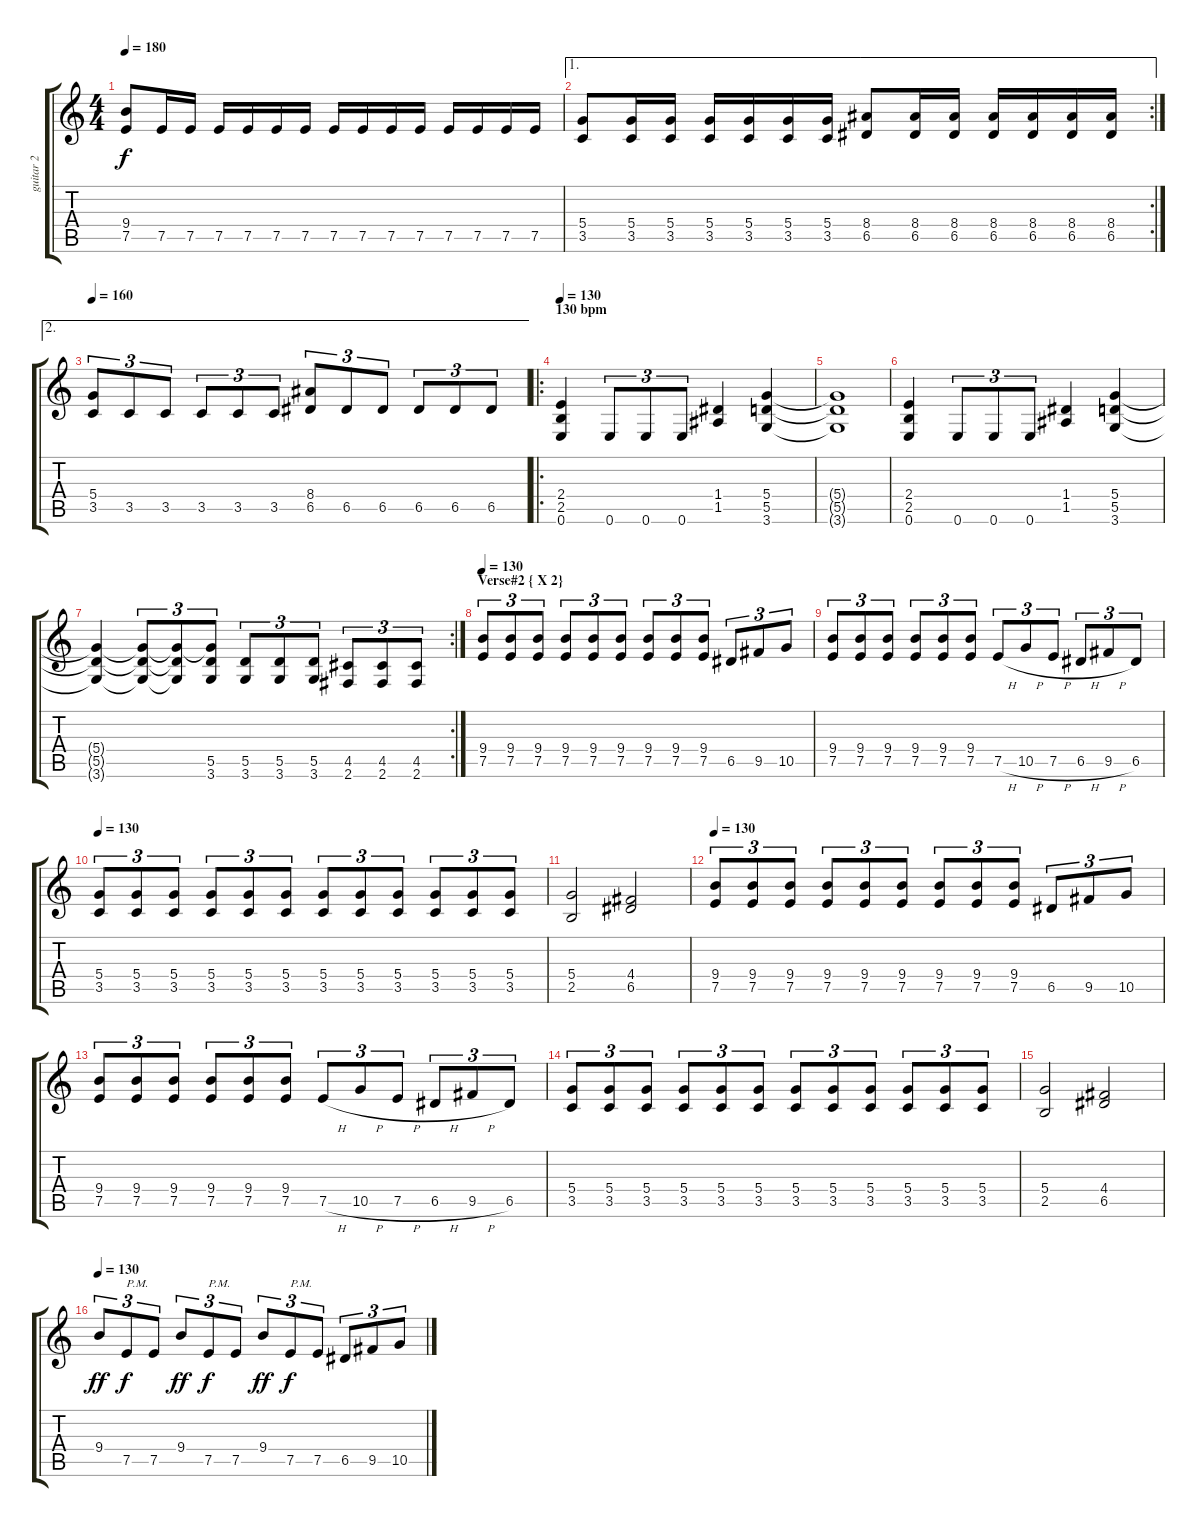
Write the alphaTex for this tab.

\track ("guitar 2" "guitar 2") {instrument overdrivenguitar}
\staff {score tabs}
\tuning (E4 B3 G3 D3 A2 E2) {hide}
\ts (4 4)
\tempo 180
\clef g2
\ks c
(9.4 7.5).8{dy f} 7.5.16 7.5.16 7.5.16 7.5.16 7.5.16 7.5.16 7.5.16 7.5.16 7.5.16 7.5.16 7.5.16 7.5.16 7.5.16 7.5.16 |
\ae 1
\rc 2
(5.4 3.5).8 (5.4 3.5).16 (5.4 3.5).16 (5.4 3.5).16 (5.4 3.5).16 (5.4 3.5).16 (5.4 3.5).16 (8.4 6.5).8 (8.4 6.5).16 (8.4 6.5).16 (8.4 6.5).16 (8.4 6.5).16 (8.4 6.5).16 (8.4 6.5).16 |
\ae 2
\tempo 160
(5.4 3.5).8{tu (3 2)} 3.5.8{tu (3 2)} 3.5.8{tu (3 2)} 3.5.8{tu (3 2)} 3.5.8{tu (3 2)} 3.5.8{tu (3 2)} (8.4 6.5).8{tu (3 2)} 6.5.8{tu (3 2)} 6.5.8{tu (3 2)} 6.5.8{tu (3 2)} 6.5.8{tu (3 2)} 6.5.8{tu (3 2)} |
\ro
\section ("" "130 bpm")
\tempo 130
(2.4 2.5 0.6).4 0.6.8{tu (3 2)} 0.6.8{tu (3 2)} 0.6.8{tu (3 2)} (1.4 1.5).4 (5.4 5.5 3.6).4 |
(5.4{t} 5.5{t} 3.6{t}).1 |
(2.4 2.5 0.6).4 0.6.8{tu (3 2)} 0.6.8{tu (3 2)} 0.6.8{tu (3 2)} (1.4 1.5).4 (5.4 5.5 3.6).4 |
\rc 2
(5.4{t} 5.5{t} 3.6{t}).4 (5.4{t} 5.5{t} 3.6{t}).8{tu (3 2)} (5.4{t} 5.5{t} 3.6{t}).8{tu (3 2)} (5.4{t} 5.5 3.6).8{tu (3 2)} (5.5 3.6).8{tu (3 2)} (5.5 3.6).8{tu (3 2)} (5.5 3.6).8{tu (3 2)} (4.5 2.6).8{tu (3 2)} (4.5 2.6).8{tu (3 2)} (4.5 2.6).8{tu (3 2)} |
\section ("" "Verse#2 { X 2}")
\tempo 130
(9.4 7.5).8{tu (3 2)} (9.4 7.5).8{tu (3 2)} (9.4 7.5).8{tu (3 2)} (9.4 7.5).8{tu (3 2)} (9.4 7.5).8{tu (3 2)} (9.4 7.5).8{tu (3 2)} (9.4 7.5).8{tu (3 2)} (9.4 7.5).8{tu (3 2)} (9.4 7.5).8{tu (3 2)} 6.5.8{tu (3 2)} 9.5.8{tu (3 2)} 10.5.8{tu (3 2)} |
(9.4 7.5).8{tu (3 2)} (9.4 7.5).8{tu (3 2)} (9.4 7.5).8{tu (3 2)} (9.4 7.5).8{tu (3 2)} (9.4 7.5).8{tu (3 2)} (9.4 7.5).8{tu (3 2)} 7.5{h}.8{tu (3 2)} 10.5{h}.8{tu (3 2)} 7.5{h}.8{tu (3 2)} 6.5{h}.8{tu (3 2)} 9.5{h}.8{tu (3 2)} 6.5.8{tu (3 2)} |
\tempo 130
(5.4 3.5).8{tu (3 2)} (5.4 3.5).8{tu (3 2)} (5.4 3.5).8{tu (3 2)} (5.4 3.5).8{tu (3 2)} (5.4 3.5).8{tu (3 2)} (5.4 3.5).8{tu (3 2)} (5.4 3.5).8{tu (3 2)} (5.4 3.5).8{tu (3 2)} (5.4 3.5).8{tu (3 2)} (5.4 3.5).8{tu (3 2)} (5.4 3.5).8{tu (3 2)} (5.4 3.5).8{tu (3 2)} |
(5.4 2.5).2 (4.4 6.5).2 |
\tempo 130
(9.4 7.5).8{tu (3 2)} (9.4 7.5).8{tu (3 2)} (9.4 7.5).8{tu (3 2)} (9.4 7.5).8{tu (3 2)} (9.4 7.5).8{tu (3 2)} (9.4 7.5).8{tu (3 2)} (9.4 7.5).8{tu (3 2)} (9.4 7.5).8{tu (3 2)} (9.4 7.5).8{tu (3 2)} 6.5.8{tu (3 2)} 9.5.8{tu (3 2)} 10.5.8{tu (3 2)} |
(9.4 7.5).8{tu (3 2)} (9.4 7.5).8{tu (3 2)} (9.4 7.5).8{tu (3 2)} (9.4 7.5).8{tu (3 2)} (9.4 7.5).8{tu (3 2)} (9.4 7.5).8{tu (3 2)} 7.5{h}.8{tu (3 2)} 10.5{h}.8{tu (3 2)} 7.5{h}.8{tu (3 2)} 6.5{h}.8{tu (3 2)} 9.5{h}.8{tu (3 2)} 6.5.8{tu (3 2)} |
(5.4 3.5).8{tu (3 2)} (5.4 3.5).8{tu (3 2)} (5.4 3.5).8{tu (3 2)} (5.4 3.5).8{tu (3 2)} (5.4 3.5).8{tu (3 2)} (5.4 3.5).8{tu (3 2)} (5.4 3.5).8{tu (3 2)} (5.4 3.5).8{tu (3 2)} (5.4 3.5).8{tu (3 2)} (5.4 3.5).8{tu (3 2)} (5.4 3.5).8{tu (3 2)} (5.4 3.5).8{tu (3 2)} |
(5.4 2.5).2 (4.4 6.5).2 |
\tempo 130
9.4.8{tu (3 2) dy ff} 7.5.8{tu (3 2) txt "P.M." dy f} 7.5.8{tu (3 2)} 9.4.8{tu (3 2) dy ff} 7.5.8{tu (3 2) txt "P.M." dy f} 7.5.8{tu (3 2)} 9.4.8{tu (3 2) dy ff} 7.5.8{tu (3 2) txt "P.M." dy f} 7.5.8{tu (3 2)} 6.5.8{tu (3 2)} 9.5.8{tu (3 2)} 10.5.8{tu (3 2)}
